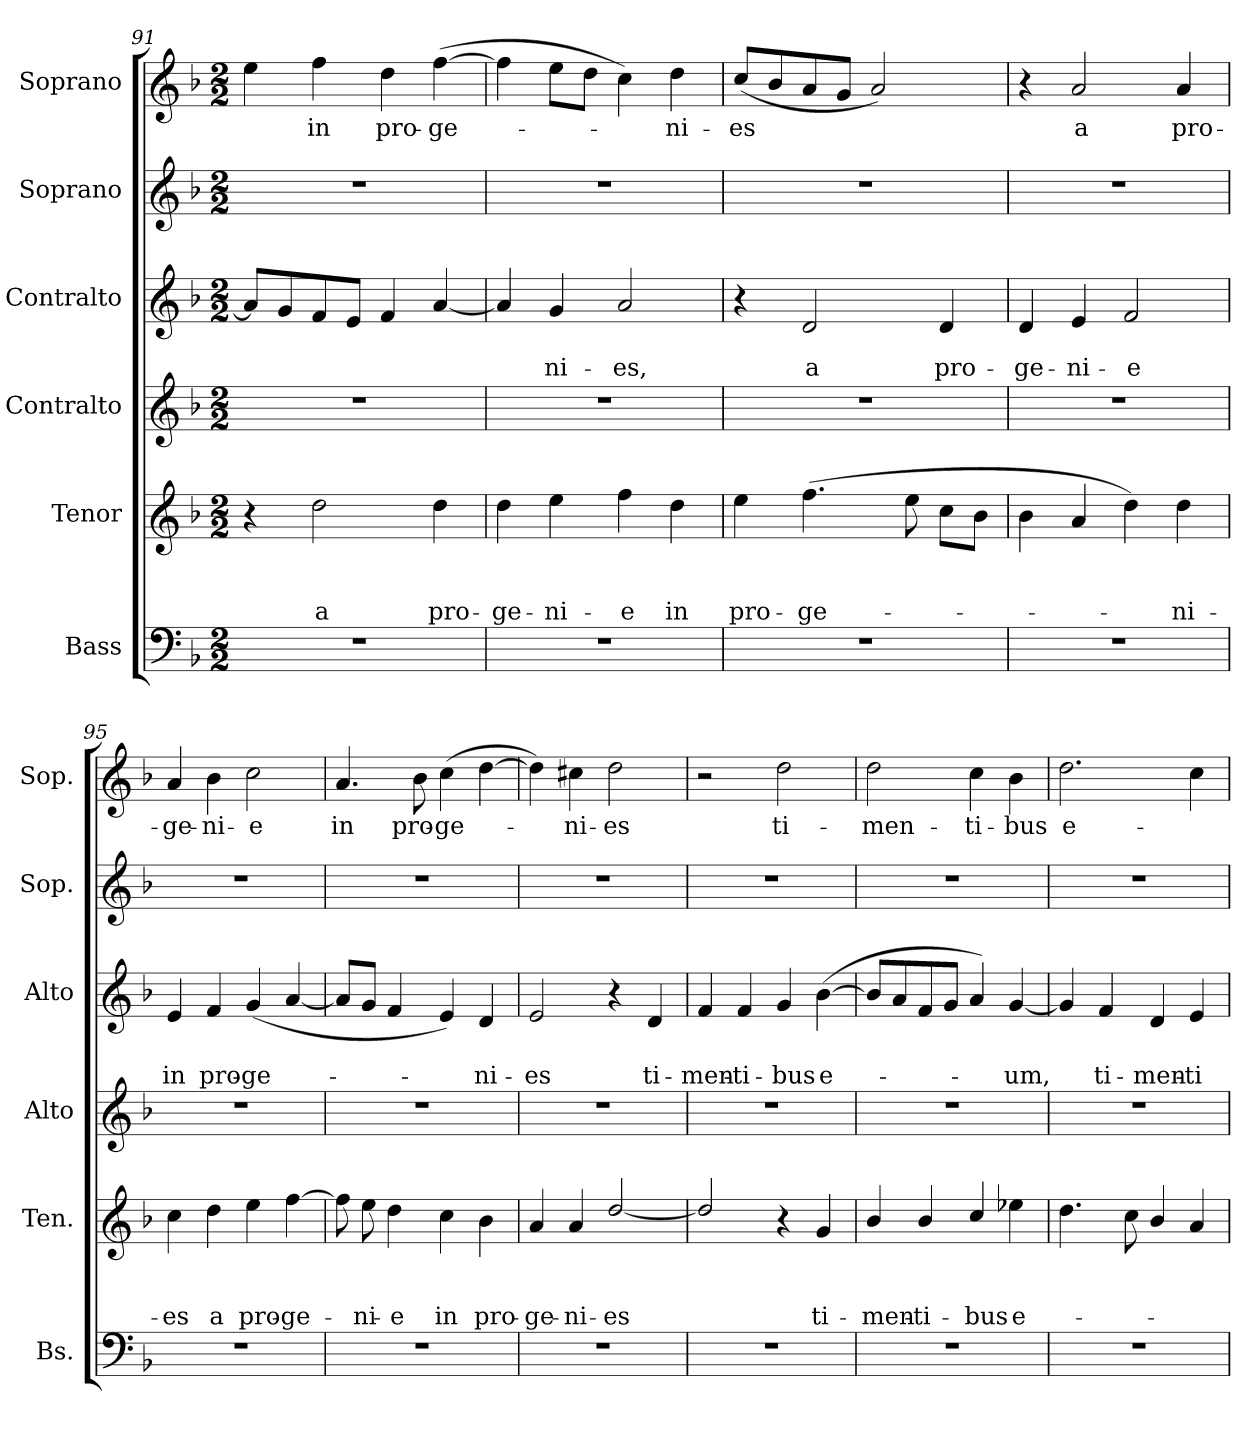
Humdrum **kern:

**kern	**kern	**text	**text	**text	**kern	**kern	**text	**text	**kern	**kern	**text
*part6	*part5	*part5	*part5	*part5	*part4	*part3	*part3	*part3	*part2	*part1	*part1
*staff6	*staff5	*staff5	*staff5	*staff5	*staff4	*staff3	*staff3	*staff3	*staff2	*staff1	*staff1
*I"Bass	*I"Tenor	*	*	*	*I"Contralto	*I"Contralto	*	*	*I"Soprano	*I"Soprano	*
*I'Bs.	*I'Ten.	*	*	*	*I'Alto	*I'Alto	*	*	*I'Sop.	*I'Sop.	*
*clefF4	*clefG2	*	*	*	*clefG2	*clefG2	*	*	*clefG2	*clefG2	*
*	*ITrd7c12	*	*	*	*	*	*	*	*	*	*
*k[b-]	*k[b-]	*	*	*	*k[b-]	*k[b-]	*	*	*k[b-]	*k[b-]	*
*F:	*F:	*	*	*	*F:	*F:	*	*	*F:	*F:	*
*M2/2	*M2/2	*	*	*	*M2/2	*M2/2	*	*	*M2/2	*M2/2	*
=91	=91	=91	=91	=91	=91	=91	=91	=91	=91	=91	=91
1r	4r	.	.	.	1r	8a/L]	.	.	1r	4ee\	.
.	.	.	.	.	.	8g/	.	.	.	.	.
!	!	!	!	!LO:LY:b	!	!	!	!	!	!	!LO:LY:b
.	2d\	.	.	a	.	8f/	.	.	.	4ff\	in
.	.	.	.	.	.	8e/J	.	.	.	.	.
!	!	!	!	!	!	!	!	!	!	!	!LO:LY:b
.	.	.	.	.	.	4f/	.	.	.	4dd\	pro-
!	!	!	!	!LO:LY:b	!	!	!	!	!	!	!LO:LY:b
.	4d\	.	.	pro-	.	[<4a/	.	.	.	(>[>4ff\	-ge-
=92	=92	=92	=92	=92	=92	=92	=92	=92	=92	=92	=92
!	!	!	!	!LO:LY:b	!	!	!	!	!	!	!
1r	4d\	.	.	-ge-	1r	4a/]	.	.	1r	4ff\]	.
!	!	!	!	!LO:LY:b	!	!	!	!LO:LY:b	!	!	!
.	4e\	.	.	-ni-	.	4g/	.	-ni-	.	8ee\L	.
.	.	.	.	.	.	.	.	.	.	8dd\J	.
!	!	!	!	!LO:LY:b	!	!	!	!LO:LY:b	!	!	!
.	4f\	.	.	-e	.	2a/	.	-es,	.	4cc\)	.
!	!	!	!	!LO:LY:b	!	!	!	!	!	!	!LO:LY:b
.	4d\	.	.	in	.	.	.	.	.	4dd\	-ni-
=93	=93	=93	=93	=93	=93	=93	=93	=93	=93	=93	=93
!	!	!	!	!LO:LY:b	!	!	!	!	!	!	!LO:LY:b
1r	4e\	.	.	pro-	1r	4r	.	.	1r	(<8cc/L	-es
.	.	.	.	.	.	.	.	.	.	8b-/	.
!	!	!	!	!LO:LY:b	!	!	!	!LO:LY:b	!	!	!
.	(<4.f\	.	.	-ge-	.	2d/	.	a	.	8a/	.
.	.	.	.	.	.	.	.	.	.	8g/J	.
.	.	.	.	.	.	.	.	.	.	2a/)	.
.	8e\	.	.	.	.	.	.	.	.	.	.
!	!	!	!	!	!	!	!	!LO:LY:b	!	!	!
.	8c\L	.	.	.	.	4d/	.	pro-	.	.	.
.	8B-\J	.	.	.	.	.	.	.	.	.	.
=94	=94	=94	=94	=94	=94	=94	=94	=94	=94	=94	=94
!	!	!	!	!	!	!	!	!LO:LY:b	!	!	!
1r	4B-\	.	.	.	1r	4d/	.	-ge-	1r	4r	.
!	!	!	!	!	!	!	!	!LO:LY:b	!	!	!LO:LY:b
.	4A/	.	.	.	.	4e/	.	-ni-	.	2a/	a
!	!	!	!	!	!	!	!	!LO:LY:b	!	!	!
.	4d\)	.	.	.	.	2f/	.	-e	.	.	.
!	!	!	!	!LO:LY:b	!	!	!	!	!	!	!LO:LY:b
.	4d\	.	.	-ni-	.	.	.	.	.	4a/	pro-
!!LO:PB:g=z
=95	=95	=95	=95	=95	=95	=95	=95	=95	=95	=95	=95
!	!	!	!	!LO:LY:b	!	!	!	!LO:LY:b	!	!	!LO:LY:b
1r	4c\	.	.	-es	1r	4e/	.	in	1r	4a/	-ge-
!	!	!	!	!LO:LY:b	!	!	!	!LO:LY:b	!	!	!LO:LY:b
.	4d\	.	.	a	.	4f/	.	pro-	.	4b-\	-ni-
!	!	!	!	!LO:LY:b	!	!	!	!LO:LY:b	!	!	!LO:LY:b
.	4e\	.	.	pro-	.	(<4g/	.	-ge-	.	2cc\	-e
!	!	!	!	!LO:LY:b	!	!	!	!	!	!	!
.	[>4f\	.	.	-ge-	.	[<4a/	.	.	.	.	.
=96	=96	=96	=96	=96	=96	=96	=96	=96	=96	=96	=96
!	!	!	!	!	!	!	!	!	!	!	!LO:LY:b
1r	8f\]	.	.	.	1r	8a/L]	.	.	1r	4.a/	in
!	!	!	!	!LO:LY:b	!	!	!	!	!	!	!
.	8e\	.	.	-ni-	.	8g/J	.	.	.	.	.
!	!	!	!	!LO:LY:b	!	!	!	!	!	!	!
.	4d\	.	.	-e	.	4f/	.	.	.	.	.
!	!	!	!	!	!	!	!	!	!	!	!LO:LY:b
.	.	.	.	.	.	.	.	.	.	8b-\	pro-
!	!	!	!	!LO:LY:b	!	!	!	!	!	!	!LO:LY:b
.	4c\	.	.	in	.	4e/)	.	.	.	(>4cc\	-ge-
!	!	!	!	!LO:LY:b	!	!	!	!LO:LY:b	!	!	!
.	4B-\	.	.	pro-	.	4d/	.	-ni-	.	[>4dd\	.
=97	=97	=97	=97	=97	=97	=97	=97	=97	=97	=97	=97
!	!	!	!	!LO:LY:b	!	!	!	!LO:LY:b	!	!	!
1r	4A/	.	.	-ge-	1r	2e/	.	-es	1r	4dd\])	.
!	!	!	!	!LO:LY:b	!	!	!	!	!	!	!LO:LY:b
.	4A/	.	.	-ni-	.	.	.	.	.	4cc#X\	-ni-
!	!	!	!	!LO:LY:b	!	!	!	!	!	!	!LO:LY:b
.	[<2d/	.	.	-es	.	4r	.	.	.	2dd\	-es
!	!	!	!	!	!	!	!	!LO:LY:b	!	!	!
.	.	.	.	.	.	4d/	.	ti-	.	.	.
=98	=98	=98	=98	=98	=98	=98	=98	=98	=98	=98	=98
!	!	!	!	!	!	!	!	!LO:LY:b	!	!	!
1r	2d/]	.	.	.	1r	4f/	.	-men-	1r	2r	.
!	!	!	!	!	!	!	!	!LO:LY:b	!	!	!
.	.	.	.	.	.	4f/	.	-ti-	.	.	.
!	!	!	!	!	!	!	!	!LO:LY:b	!	!	!LO:LY:b
.	4r	.	.	.	.	4g/	.	-bus	.	2dd\	ti-
!	!	!	!	!LO:LY:b	!	!	!	!LO:LY:b	!	!	!
.	4G/	.	.	ti-	.	(<[<4b-\	.	e-	.	.	.
=99	=99	=99	=99	=99	=99	=99	=99	=99	=99	=99	=99
!	!	!	!	!LO:LY:b	!	!	!	!	!	!	!LO:LY:b
1r	4B-/	.	.	-men-	1r	8b-/L]	.	.	1r	2dd\	-men-
.	.	.	.	.	.	8a/	.	.	.	.	.
!	!	!	!	!LO:LY:b	!	!	!	!	!	!	!
.	4B-/	.	.	-ti-	.	8f/	.	.	.	.	.
.	.	.	.	.	.	8g/J	.	.	.	.	.
!	!	!	!	!LO:LY:b	!	!	!	!	!	!	!LO:LY:b
.	4c/	.	.	-bus	.	4a/)	.	.	.	4cc\	-ti-
!	!	!	!	!LO:LY:b	!	!	!	!LO:LY:b	!	!	!LO:LY:b
.	4e-X\	.	.	e-	.	[<4g/	.	-um,	.	4b-\	-bus
=100	=100	=100	=100	=100	=100	=100	=100	=100	=100	=100	=100
!	!	!	!	!	!	!	!	!	!	!	!LO:LY:b
1r	4.d\	.	.	.	1r	4g/]	.	.	1r	2.dd\	e-
!	!	!	!	!	!	!	!	!LO:LY:b	!	!	!
.	.	.	.	.	.	4f/	.	ti-	.	.	.
.	8c\	.	.	.	.	.	.	.	.	.	.
!	!	!	!	!	!	!	!	!LO:LY:b	!	!	!
.	4B-/	.	.	.	.	4d/	.	-men-	.	.	.
!	!	!	!	!	!	!	!	!LO:LY:b	!	!	!
.	4A/	.	.	.	.	4e/	.	-ti-	.	4cc\	.
=	=	=	=	=	=	=	=	=	=	=	=
*-	*-	*-	*-	*-	*-	*-	*-	*-	*-	*-	*-
